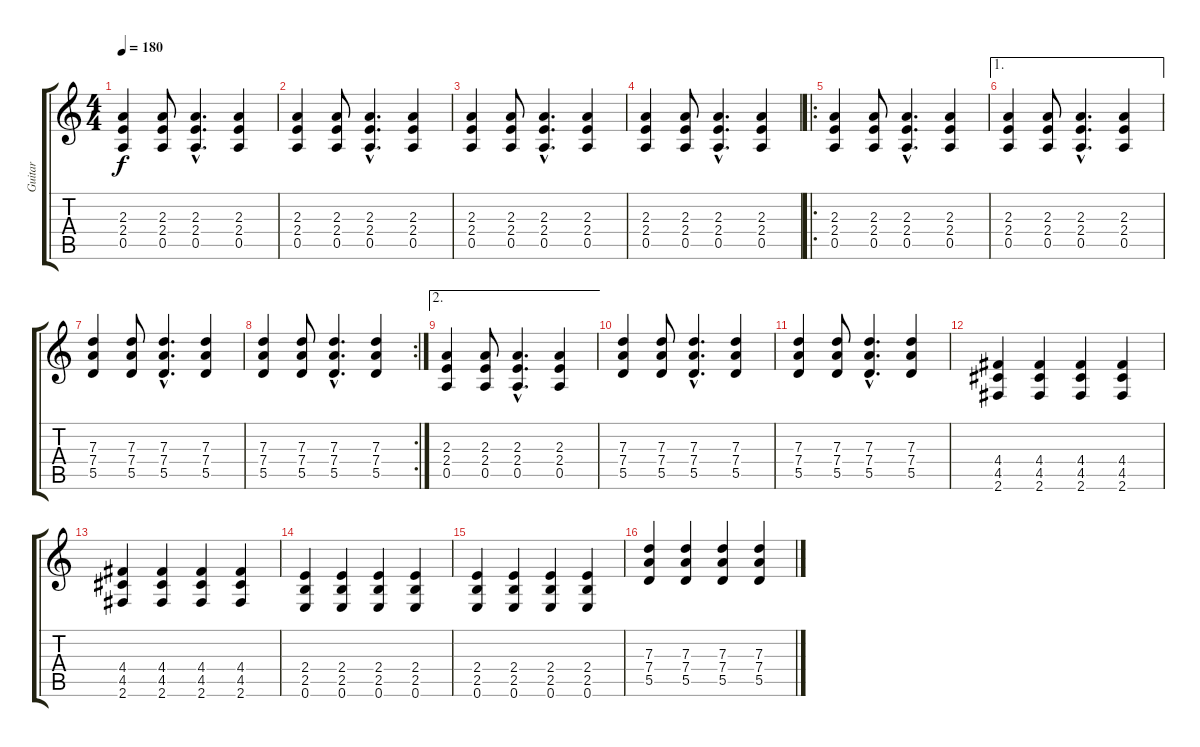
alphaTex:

\track ("Guitar" "Guitar") {instrument overdrivenguitar}
\staff {score tabs}
\tuning (E4 B3 G3 D3 A2 E2) {hide}
\ts (4 4)
\tempo 180
\clef g2
\ks c
(2.3 2.4 0.5).4{dy f instrument overdrivenguitar} (2.3 2.4 0.5).8 (2.3{hac} 2.4{hac} 0.5{hac}).4{d} (2.3 2.4 0.5).4 |
(2.3 2.4 0.5).4 (2.3 2.4 0.5).8 (2.3{hac} 2.4{hac} 0.5{hac}).4{d} (2.3 2.4 0.5).4 |
(2.3 2.4 0.5).4 (2.3 2.4 0.5).8 (2.3{hac} 2.4{hac} 0.5{hac}).4{d} (2.3 2.4 0.5).4 |
(2.3 2.4 0.5).4 (2.3 2.4 0.5).8 (2.3{hac} 2.4{hac} 0.5{hac}).4{d} (2.3 2.4 0.5).4 |
\ro
(2.3 2.4 0.5).4 (2.3 2.4 0.5).8 (2.3{hac} 2.4{hac} 0.5{hac}).4{d} (2.3 2.4 0.5).4 |
\ae 1
(2.3 2.4 0.5).4 (2.3 2.4 0.5).8 (2.3{hac} 2.4{hac} 0.5{hac}).4{d} (2.3 2.4 0.5).4 |
(7.3 7.4 5.5).4 (7.3 7.4 5.5).8 (7.3{hac} 7.4{hac} 5.5{hac}).4{d} (7.3 7.4 5.5).4 |
\rc 2
(7.3 7.4 5.5).4 (7.3 7.4 5.5).8 (7.3{hac} 7.4{hac} 5.5{hac}).4{d} (7.3 7.4 5.5).4 |
\ae 2
(2.3 2.4 0.5).4 (2.3 2.4 0.5).8 (2.3{hac} 2.4{hac} 0.5{hac}).4{d} (2.3 2.4 0.5).4 |
(7.3 7.4 5.5).4 (7.3 7.4 5.5).8 (7.3{hac} 7.4{hac} 5.5{hac}).4{d} (7.3 7.4 5.5).4 |
(7.3 7.4 5.5).4 (7.3 7.4 5.5).8 (7.3{hac} 7.4{hac} 5.5{hac}).4{d} (7.3 7.4 5.5).4 |
(4.4 4.5 2.6).4 (4.4 4.5 2.6).4 (4.4 4.5 2.6).4 (4.4 4.5 2.6).4 |
(4.4 4.5 2.6).4 (4.4 4.5 2.6).4 (4.4 4.5 2.6).4 (4.4 4.5 2.6).4 |
(2.4 2.5 0.6).4 (2.4 2.5 0.6).4 (2.4 2.5 0.6).4 (2.4 2.5 0.6).4 |
(2.4 2.5 0.6).4 (2.4 2.5 0.6).4 (2.4 2.5 0.6).4 (2.4 2.5 0.6).4 |
(7.3 7.4 5.5).4 (7.3 7.4 5.5).4 (7.3 7.4 5.5).4 (7.3 7.4 5.5).4
